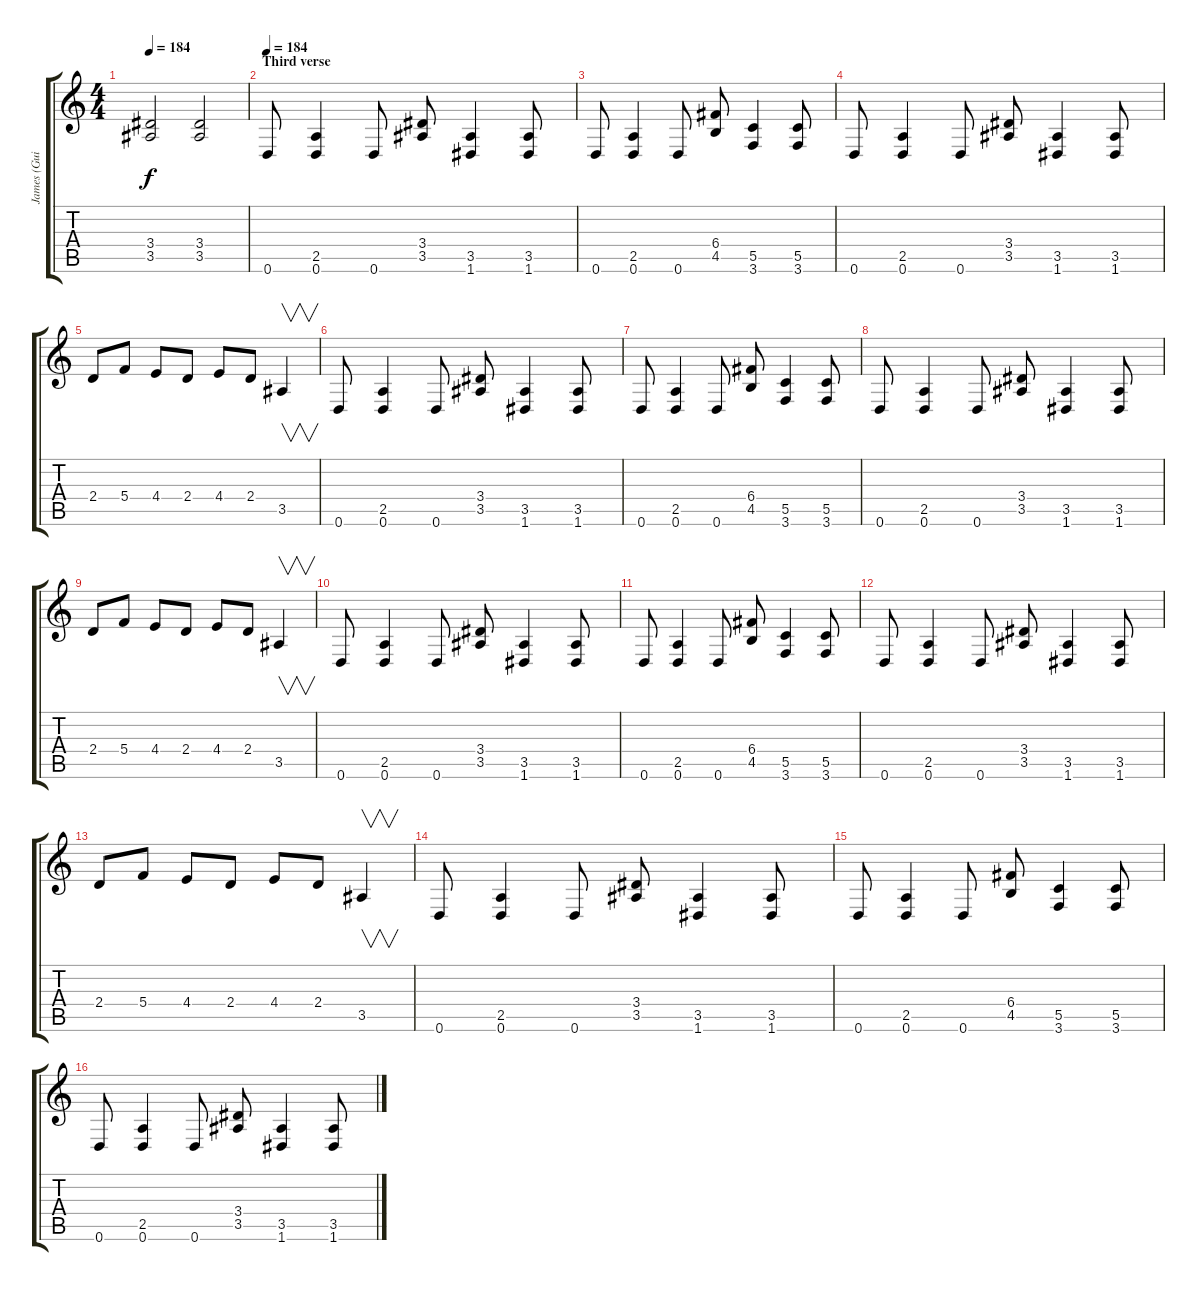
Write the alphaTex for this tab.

\track ("James (Guitar)" "James (Gui") {instrument overdrivenguitar}
\staff {score tabs}
\tuning (D4 A3 F3 C3 G2 D2) {hide}
\ts (4 4)
\tempo 184
\clef g2
\ks c
(3.4 3.5).2{dy f} (3.4 3.5).2 |
\section ("" "Third verse")
\tempo 184
0.6.8 (2.5 0.6).4 0.6.8 (3.4 3.5).8 (3.5 1.6).4 (3.5 1.6).8 |
0.6.8 (2.5 0.6).4 0.6.8 (6.4 4.5).8 (5.5 3.6).4 (5.5 3.6).8 |
0.6.8 (2.5 0.6).4 0.6.8 (3.4 3.5).8 (3.5 1.6).4 (3.5 1.6).8 |
2.4.8 5.4.8 4.4.8 2.4.8 4.4.8 2.4.8 3.5.4{v} |
0.6.8 (2.5 0.6).4 0.6.8 (3.4 3.5).8 (3.5 1.6).4 (3.5 1.6).8 |
0.6.8 (2.5 0.6).4 0.6.8 (6.4 4.5).8 (5.5 3.6).4 (5.5 3.6).8 |
0.6.8 (2.5 0.6).4 0.6.8 (3.4 3.5).8 (3.5 1.6).4 (3.5 1.6).8 |
2.4.8 5.4.8 4.4.8 2.4.8 4.4.8 2.4.8 3.5.4{v} |
0.6.8 (2.5 0.6).4 0.6.8 (3.4 3.5).8 (3.5 1.6).4 (3.5 1.6).8 |
0.6.8 (2.5 0.6).4 0.6.8 (6.4 4.5).8 (5.5 3.6).4 (5.5 3.6).8 |
0.6.8 (2.5 0.6).4 0.6.8 (3.4 3.5).8 (3.5 1.6).4 (3.5 1.6).8 |
2.4.8 5.4.8 4.4.8 2.4.8 4.4.8 2.4.8 3.5.4{v} |
0.6.8 (2.5 0.6).4 0.6.8 (3.4 3.5).8 (3.5 1.6).4 (3.5 1.6).8 |
0.6.8 (2.5 0.6).4 0.6.8 (6.4 4.5).8 (5.5 3.6).4 (5.5 3.6).8 |
0.6.8 (2.5 0.6).4 0.6.8 (3.4 3.5).8 (3.5 1.6).4 (3.5 1.6).8
